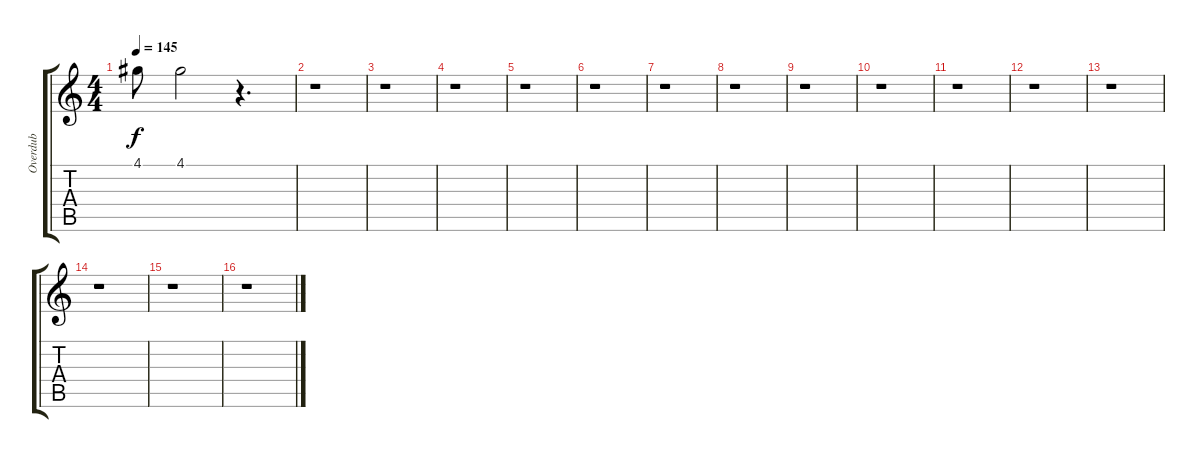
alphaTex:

\track ("Overdub" "Overdub") {instrument banjo}
\staff {score tabs}
\tuning (E4 B3 G3 D3 A2 E2) {hide}
\displaytranspose 12
\ts (4 4)
\tempo 145
\clef g2
\ks c
4.1{t}.8{dy f} 4.1.2 r.4{d} |
r.1 |
r.1 |
r.1 |
r.1 |
r.1 |
r.1 |
r.1 |
r.1 |
r.1 |
r.1 |
r.1 |
r.1 |
r.1 |
r.1 |
r.1
